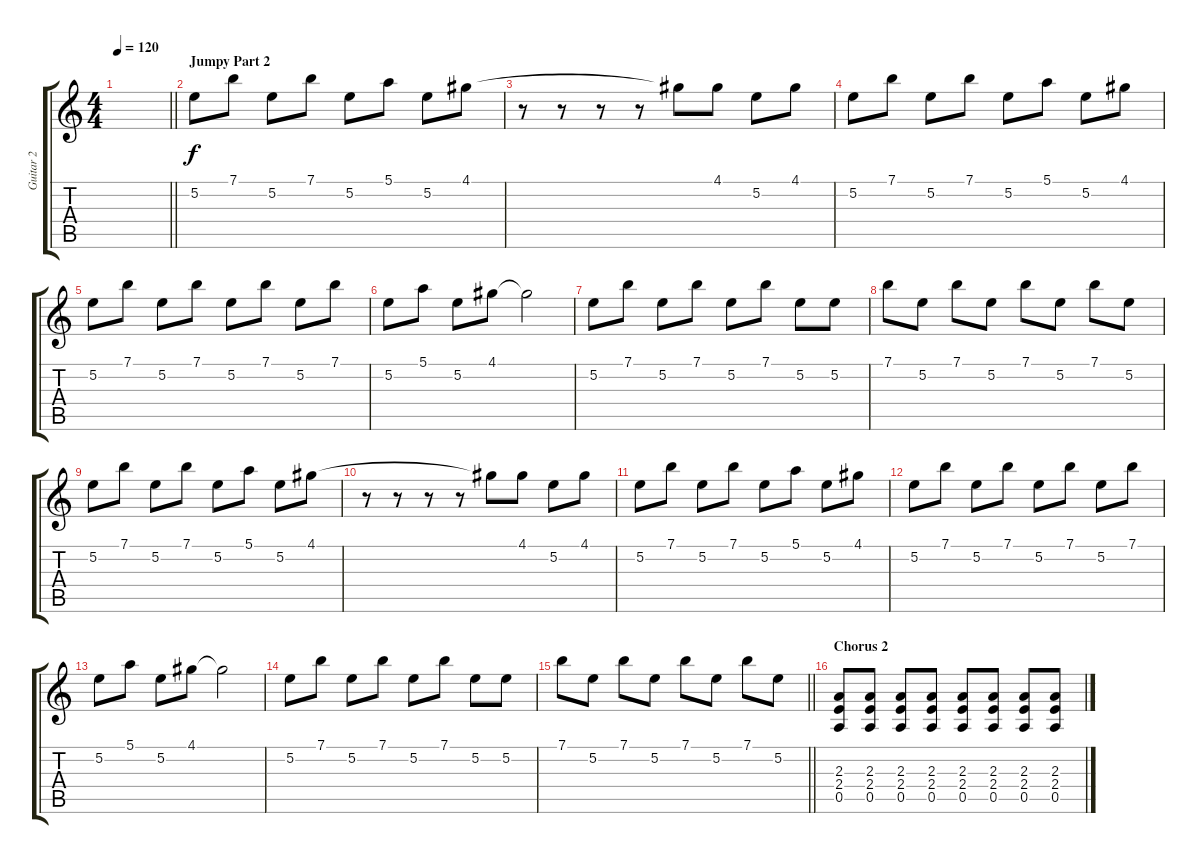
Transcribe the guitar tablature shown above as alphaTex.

\track ("Guitar 2" "Guitar 2") {instrument distortionguitar}
\staff {score tabs}
\tuning (E4 B3 G3 D3 A2 E2) {hide}
\ts (4 4)
\tempo 120
\clef g2
\barLineRight lightlight
\ks c
|
\section ("" "Jumpy Part 2")
5.2.8 7.1.8 5.2.8 7.1.8 5.2.8 5.1.8 5.2.8 4.1.8 |
r.8 r.8 r.8 r.8 4.1{t}.8 4.1.8 5.2.8 4.1.8 |
5.2.8 7.1.8 5.2.8 7.1.8 5.2.8 5.1.8 5.2.8 4.1.8 |
5.2.8 7.1.8 5.2.8 7.1.8 5.2.8 7.1.8 5.2.8 7.1.8 |
5.2.8 5.1.8 5.2.8 4.1.8 4.1{t}.2 |
5.2.8 7.1.8 5.2.8 7.1.8 5.2.8 7.1.8 5.2.8 5.2.8 |
7.1.8 5.2.8 7.1.8 5.2.8 7.1.8 5.2.8 7.1.8 5.2.8 |
5.2.8 7.1.8 5.2.8 7.1.8 5.2.8 5.1.8 5.2.8 4.1.8 |
r.8 r.8 r.8 r.8 4.1{t}.8 4.1.8 5.2.8 4.1.8 |
5.2.8 7.1.8 5.2.8 7.1.8 5.2.8 5.1.8 5.2.8 4.1.8 |
5.2.8 7.1.8 5.2.8 7.1.8 5.2.8 7.1.8 5.2.8 7.1.8 |
5.2.8 5.1.8 5.2.8 4.1.8 4.1{t}.2 |
5.2.8 7.1.8 5.2.8 7.1.8 5.2.8 7.1.8 5.2.8 5.2.8 |
\barLineRight lightlight
7.1.8 5.2.8 7.1.8 5.2.8 7.1.8 5.2.8 7.1.8 5.2.8 |
\section ("" "Chorus 2")
(2.3 2.4 0.5).8 (2.3 2.4 0.5).8 (2.3 2.4 0.5).8 (2.3 2.4 0.5).8 (2.3 2.4 0.5).8 (2.3 2.4 0.5).8 (2.3 2.4 0.5).8 (2.3 2.4 0.5).8
